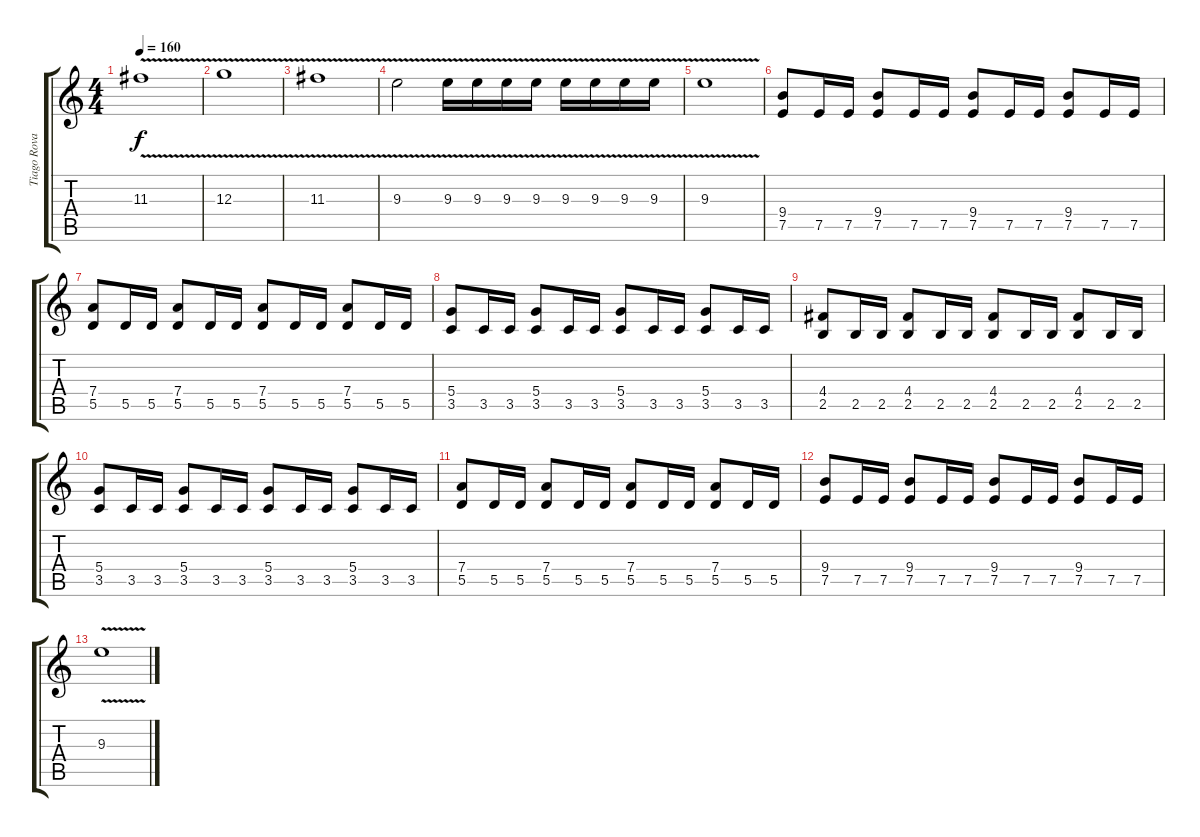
\track ("Tiago Rovai" "Tiago Rova") {instrument distortionguitar}
\staff {score tabs}
\tuning (E4 B3 G3 D3 A2 E2) {hide}
\ts (4 4)
\tempo 160
\clef g2
\ks c
11.3{v}.1{dy f} |
12.3{v}.1 |
11.3{v}.1 |
9.3{v}.2 9.3{v}.16 9.3{v}.16 9.3{v}.16 9.3{v}.16 9.3{v}.16 9.3{v}.16 9.3{v}.16 9.3{v}.16 |
9.3{v}.1 |
(9.4 7.5).8 7.5.16 7.5.16 (9.4 7.5).8 7.5.16 7.5.16 (9.4 7.5).8 7.5.16 7.5.16 (9.4 7.5).8 7.5.16 7.5.16 |
(7.4 5.5).8 5.5.16 5.5.16 (7.4 5.5).8 5.5.16 5.5.16 (7.4 5.5).8 5.5.16 5.5.16 (7.4 5.5).8 5.5.16 5.5.16 |
(5.4 3.5).8 3.5.16 3.5.16 (5.4 3.5).8 3.5.16 3.5.16 (5.4 3.5).8 3.5.16 3.5.16 (5.4 3.5).8 3.5.16 3.5.16 |
(4.4 2.5).8 2.5.16 2.5.16 (4.4 2.5).8 2.5.16 2.5.16 (4.4 2.5).8 2.5.16 2.5.16 (4.4 2.5).8 2.5.16 2.5.16 |
(5.4 3.5).8 3.5.16 3.5.16 (5.4 3.5).8 3.5.16 3.5.16 (5.4 3.5).8 3.5.16 3.5.16 (5.4 3.5).8 3.5.16 3.5.16 |
(7.4 5.5).8 5.5.16 5.5.16 (7.4 5.5).8 5.5.16 5.5.16 (7.4 5.5).8 5.5.16 5.5.16 (7.4 5.5).8 5.5.16 5.5.16 |
(9.4 7.5).8 7.5.16 7.5.16 (9.4 7.5).8 7.5.16 7.5.16 (9.4 7.5).8 7.5.16 7.5.16 (9.4 7.5).8 7.5.16 7.5.16 |
9.3{v}.1
